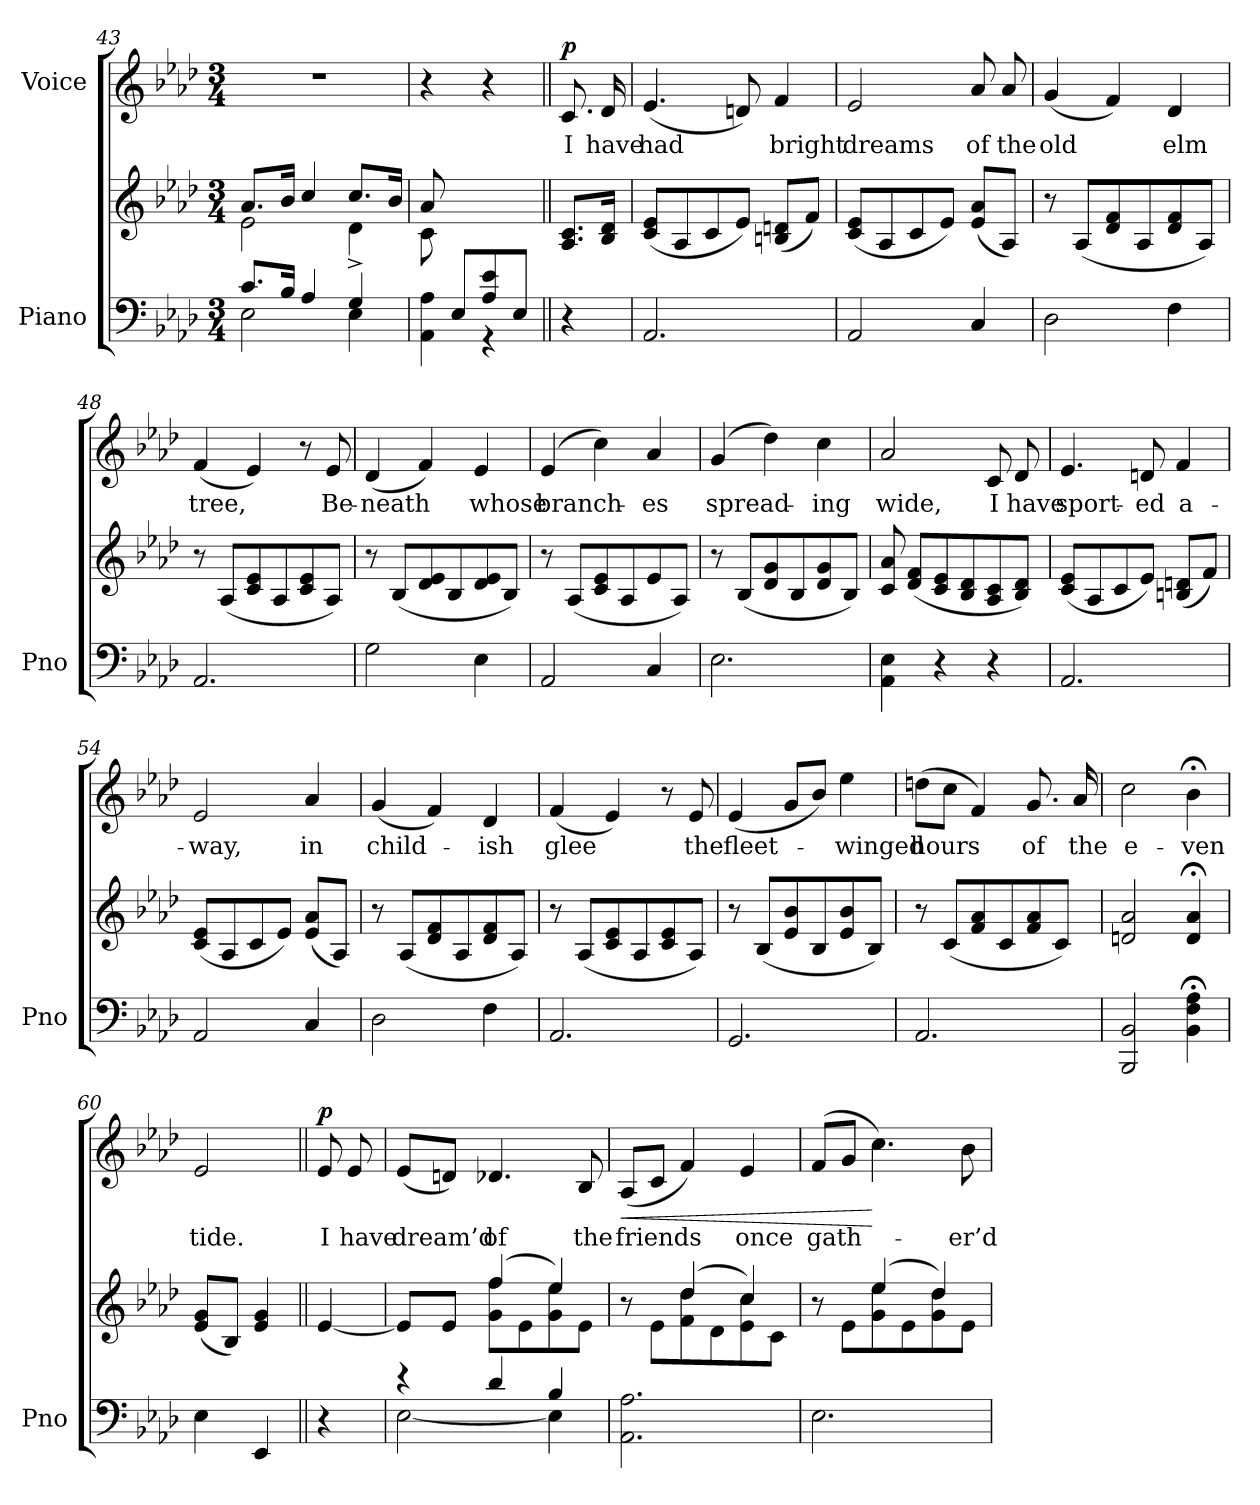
**kern	**kern	**kern	**text	**dynam
*part2	*part2	*part1	*part1	*part1
*staff3	*staff2	*staff1	*staff1	*staff1
*I"Piano	*	*I"Voice	*	*
*I'Pno	*	*	*	*
*clefF4	*clefG2	*clefG2	*	*
*k[b-e-a-d-]	*k[b-e-a-d-]	*k[b-e-a-d-]	*	*
*M3/4	*M3/4	*M3/4	*	*
=43	=43	=43	=43	=43
*^	*^	*	*	*
8.c/L	2E-\	8.a-/L	2e-\	2.r	.	.
16B-/Jk	.	16b-/Jk	.	.	.	.
4A-/	.	4cc/	.	.	.	.
4G^/	4E-\	8.cc/L	4d-\	.	.	.
.	.	16b-/Jk	.	.	.	.
=44	=44	=44	=44	=44	=44	=44
8ryy	4AA-\ 4A-\	8a-/	8c\	4r	.	.
8E-/L	.	4.ryy	8ryy	.	.	.
8A-/ 8e-/	4r	.	4ryy	4r	.	.
8E-/J	.	.	.	.	.	.
*v	*v	*	*	*	*	*
*	*v	*v	*	*	*
!!LO:LB:g=z
=44X4||	=44X4||	=44X4||	=44X4||	=44X4||
!	!	!	!LO:LY:b	!LO:DY:a
4r	8.A-/ 8.c/L	8.c/	I	p
!	!	!	!LO:LY:b	!
.	16B-/ 16d-/Jk	16d-/	have	.
=45	=45	=45	=45	=45
*	*^	*	*	*
!	!	!	!	!LO:LY:b	!
2.AA-/	(8c/ 8e-/L	8ryy	(4.e-/	had	.
.	8A-/	2ryy	.	.	.
.	8c/	.	.	.	.
.	8e-/J)	.	8dn/)	.	.
!	!	!	!	!LO:LY:b	!
.	(8Bn/ 8dn/L	.	4f/	bright	.
.	8f/J)	8ryy	.	.	.
=46	=46	=46	=46	=46	=46
!	!	!	!	!LO:LY:b	!
*	*v	*v	*	*	*
2AA-/	(8c/ 8e-/L	2e-/	dreams	.
.	8A-/	.	.	.
.	8c/	.	.	.
.	8e-/J)	.	.	.
!	!	!	!LO:LY:b	!
4C/	(8e-/ 8a-/L	8a-/	of	.
!	!	!	!LO:LY:b	!
.	8A-/J)	8a-/	the	.
=47	=47	=47	=47	=47
!	!	!	!LO:LY:b	!
2D-\	8r	(4g/	old	.
.	(8A-/L	.	.	.
.	8d-/ 8f/	4f/)	.	.
.	8A-/	.	.	.
!	!	!	!LO:LY:b	!
4F\	8d-/ 8f/	4d-/	elm	.
.	8A-/J)	.	.	.
=48	=48	=48	=48	=48
!	!	!	!LO:LY:b	!
2.AA-/	8r	(4f/	tree,	.
.	(8A-/L	.	.	.
.	8c/ 8e-/	4e-/)	.	.
.	8A-/	.	.	.
.	8c/ 8e-/	8r	.	.
!	!	!	!LO:LY:b	!
.	8A-/J)	8e-/	Be-	.
!!LO:LB:g=z
=49	=49	=49	=49	=49
!	!	!	!LO:LY:b	!
2G\	8r	(4d-/	-neath	.
.	(8B-/L	.	.	.
.	8d-/ 8e-/	4f/)	.	.
.	8B-/	.	.	.
!	!	!	!LO:LY:b	!
4E-\	8d-/ 8e-/	4e-/	whose	.
.	8B-/J)	.	.	.
!!LO:LB:g=z
=50	=50	=50	=50	=50
!	!	!	!LO:LY:b	!
2AA-/	8r	(4e-/	branch-	.
.	(8A-/L	.	.	.
.	8c/ 8e-/	4cc\)	.	.
.	8A-/	.	.	.
!	!	!	!LO:LY:b	!
4C/	8e-/	4a-/	-es	.
.	8A-/J)	.	.	.
=51	=51	=51	=51	=51
!	!	!	!LO:LY:b	!
2.E-\	8r	(4g/	spread-	.
.	(8B-/L	.	.	.
.	8d-/ 8g/	4dd-\)	.	.
.	8B-/	.	.	.
!	!	!	!LO:LY:b	!
.	8d-/ 8g/	4cc\	-ing	.
.	8B-/J)	.	.	.
=52	=52	=52	=52	=52
!	!	!	!LO:LY:b	!
4AA-\ 4E-\	8c/ 8a-/	2a-/	wide,	.
.	(8d-/ 8f/L	.	.	.
4r	8c/ 8e-/	.	.	.
.	8B-/ 8d-/	.	.	.
!	!	!	!LO:LY:b	!
4r	8A-/ 8c/	8c/	I	.
!	!	!	!LO:LY:b	!
.	8B-/ 8d-/J)	8d-/	have	.
=53	=53	=53	=53	=53
!	!	!	!LO:LY:b	!
2.AA-/	(8c/ 8e-/L	4.e-/	sport-	.
.	8A-/	.	.	.
.	8c/	.	.	.
!	!	!	!LO:LY:b	!
.	8e-/J)	8dn/	-ed	.
!	!	!	!LO:LY:b	!
.	(8Bn/ 8dn/L	4f/	a-	.
.	8f/J)	.	.	.
!!LO:PB:g=z
=54	=54	=54	=54	=54
!	!	!	!LO:LY:b	!
2AA-/	(8c/ 8e-/L	2e-/	-way,	.
.	8A-/	.	.	.
.	8c/	.	.	.
.	8e-/J)	.	.	.
!	!	!	!LO:LY:b	!
4C/	(8e-/ 8a-/L	4a-/	in	.
.	8A-/J)	.	.	.
!!LO:LB:g=z
=55	=55	=55	=55	=55
!	!	!	!LO:LY:b	!
2D-\	8r	(4g/	child-	.
.	(8A-/L	.	.	.
.	8d-/ 8f/	4f/)	.	.
.	8A-/	.	.	.
!	!	!	!LO:LY:b	!
4F\	8d-/ 8f/	4d-/	-ish	.
.	8A-/J)	.	.	.
=56	=56	=56	=56	=56
!	!	!	!LO:LY:b	!
2.AA-/	8r	(4f/	glee	.
.	(8A-/L	.	.	.
.	8c/ 8e-/	4e-/)	.	.
.	8A-/	.	.	.
.	8c/ 8e-/	8r	.	.
!	!	!	!LO:LY:b	!
.	8A-/J)	8e-/	the	.
=57	=57	=57	=57	=57
!	!	!	!LO:LY:b	!
2.GG/	8r	(4e-/	fleet-	.
.	(8B-/L	.	.	.
.	8e-/ 8b-/	8g/L	.	.
.	8B-/	8b-/J)	.	.
!	!	!	!LO:LY:b	!
.	8e-/ 8b-/	4ee-\	-winged	.
.	8B-/J)	.	.	.
=58	=58	=58	=58	=58
!	!	!	!LO:LY:b	!
2.AA-/	8r	(8ddn\L	hours	.
.	(8c/L	8cc\J	.	.
.	8f/ 8a-/	4f/)	.	.
.	8c/	.	.	.
!	!	!	!LO:LY:b	!
.	8f/ 8a-/	8.g/	of	.
.	8c/J)	.	.	.
!	!	!	!LO:LY:b	!
.	.	16a-/	the	.
=59	=59	=59	=59	=59
!	!	!	!LO:LY:b	!
2BBB-/ 2BB-/	2dn/ 2a-/	2cc\	e-	.
!	!	!	!LO:LY:b	!
4BB-\;< 4F\;< 4A-\;<	4d/;< 4a-/;<	4b-;<\	-ven	.
!!LO:LB:g=z
=60	=60	=60	=60	=60
!	!	!	!LO:LY:b	!
4E-\	(8e-/ 8g/L	2e-/	tide.	.
.	8B-/J)	.	.	.
4EE-/	4e-/ 4g/	.	.	.
!!LO:PB:g=z
=60X5||	=60X5||	=60X5||	=60X5||	=60X5||
!	!	!	!LO:LY:b	!LO:DY:a
4r	[4e-/	8e-/	I	p
!	!	!	!LO:LY:b	!
.	.	8e-/	have	.
=61	=61	=61	=61	=61
*^	*^	*	*	*
!	!	!	!	!	!LO:LY:b	!
4r	[2E-\	8e-/L]	4ryy	(8e-/L	dream’d	.
.	.	8e-/J	.	8dn/J)	.	.
!	!	!	!	!	!LO:LY:b	!
4d-/	.	(4ff/	8g\ 8ff\L	4.d-X/	of	.
.	.	.	8e-\	.	.	.
4B-/	4E-\]	4ee-/)	8g\ 8ee-\	.	.	.
!	!	!	!	!	!LO:LY:b	!
.	.	.	8e-\J	8B-/	the	.
*v	*v	*	*	*	*	*
=62	=62	=62	=62	=62	=62
!	!	!	!	!LO:LY:b	!LO:HP:b
2.AA-\ 2.A-\	4ryy	8r	(>8A-/L	friends	<
.	.	8e-\L	8c/J	.	.
.	(4dd-/	8f\ 8dd-\	4f/)	.	.
.	.	8d-\	.	.	.
!	!	!	!	!LO:LY:b	!
.	4cc/)	8e-\ 8cc\	4e-/	once	.
.	.	8c\J	.	.	.
=63	=63	=63	=63	=63	=63
!	!	!	!	!LO:LY:b	!
2.E-\	4ryy	8r	(8f/L	gath-	.
.	.	8e-\L	8g/J	.	.
.	(4ee-/	8g\ 8ee-\	4.cc\)	.	[
.	.	8e-\	.	.	.
.	4dd-/)	8g\ 8dd-\	.	.	.
!	!	!	!	!LO:LY:b	!
.	.	8e-\J	8b-\	-er’d	.
*	*v	*v	*	*	*
=	=	=	=	=
*-	*-	*-	*-	*-
